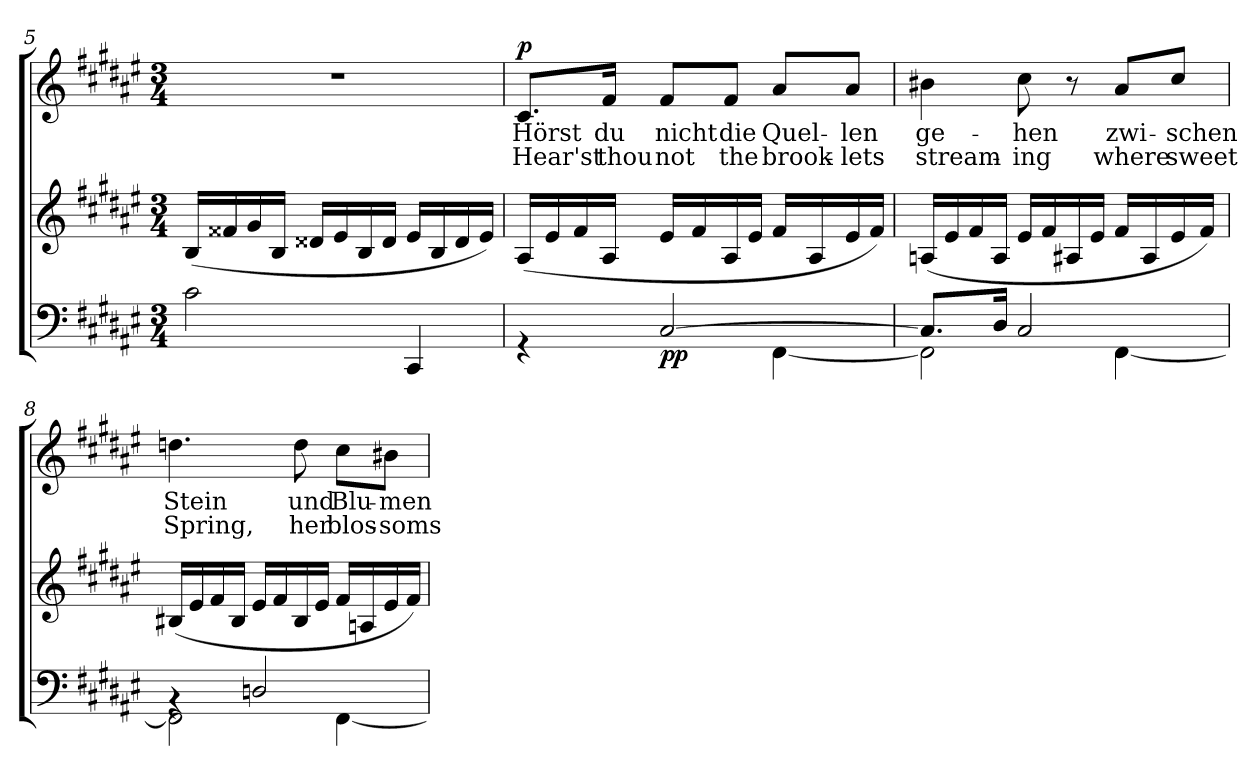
**kern	**kern	**dynam	**kern	**text	**text	**dynam
*part2	*part2	*part2	*part1	*part1	*part1	*part1
*staff3	*staff2	*staff2/3	*staff1	*staff1	*staff1	*staff1
*clefF4	*clefG2	*	*clefG2	*	*	*
*k[f#c#g#d#a#e#]	*k[f#c#g#d#a#e#]	*	*k[f#c#g#d#a#e#]	*	*	*
*M3/4	*M3/4	*	*M3/4	*	*	*
=5	=5	=5	=5	=5	=5	=5
2c#\	(>16B/LL	.	2.r	.	.	.
.	16f##X/	.	.	.	.	.
.	16g#/	.	.	.	.	.
.	16B/JJ	.	.	.	.	.
.	16d##X/LL	.	.	.	.	.
.	16e#/	.	.	.	.	.
.	16B/	.	.	.	.	.
.	16d##/JJ	.	.	.	.	.
4CC#/	16e#/LL	.	.	.	.	.
.	16B/	.	.	.	.	.
.	16d##/	.	.	.	.	.
.	16e#/JJ)	.	.	.	.	.
=6	=6	=6	=6	=6	=6	=6
*^	*	*	*	*	*	*
!	!	!	!	!	!LO:LY:b	!LO:LY:b	!LO:DY:a
4rGG	2ryy	(>16A#/LL	.	8.c#/L	Hörst	Hear'st	p
.	.	16e#/	.	.	.	.	.
.	.	16f#/	.	.	.	.	.
!	!	!	!	!	!LO:LY:b	!LO:LY:b	!
.	.	16A#/JJ	.	16f#/Jk	du	thou	.
!	!	!	!LO:DY:b=2	!	!LO:LY:b	!LO:LY:b	!
[2C#/	.	16e#/LL	pp	8f#/L	nicht	not	.
.	.	16f#/	.	.	.	.	.
!	!	!	!	!	!LO:LY:b	!LO:LY:b	!
.	.	16A#/	.	8f#/J	die	the	.
.	.	16e#/JJ	.	.	.	.	.
!	!	!	!	!	!LO:LY:b	!LO:LY:b	!
.	[4FF#\	16f#/LL	.	8a#/L	Quel-	brook-	.
.	.	16A#/	.	.	.	.	.
!	!	!	!	!	!LO:LY:b	!LO:LY:b	!
.	.	16e#/	.	8a#/J	-len	-lets	.
.	.	16f#/JJ)	.	.	.	.	.
!!LO:LB:g=z
=7	=7	=7	=7	=7	=7	=7	=7
!	!	!	!	!	!LO:LY:b	!LO:LY:b	!
8.C#/L]	2FF#\]	(>16An/LL	.	4b#X\	ge-	stream-	.
.	.	16e#/	.	.	.	.	.
.	.	16f#/	.	.	.	.	.
16D#/Jk	.	16A/JJ	.	.	.	.	.
!	!	!	!	!	!LO:LY:b	!LO:LY:b	!
2C#/	.	16e#/LL	.	8cc#\	-hen	-ing	.
.	.	16f#/	.	.	.	.	.
.	.	16A#X/	.	8r	.	.	.
.	.	16e#/JJ	.	.	.	.	.
!	!	!	!	!	!LO:LY:b	!LO:LY:b	!
.	[4FF#\	16f#/LL	.	8a#/L	zwi-	where	.
.	.	16A#/	.	.	.	.	.
!	!	!	!	!	!LO:LY:b	!LO:LY:b	!
.	.	16e#/	.	8cc#/J	-schen	sweet	.
.	.	16f#/JJ)	.	.	.	.	.
=8	=8	=8	=8	=8	=8	=8	=8
!	!	!	!	!	!LO:LY:b	!LO:LY:b	!
4rBB	2FF#\]	(>16B#X/LL	.	4.ddn\	Stein	Spring,	.
.	.	16e#/	.	.	.	.	.
.	.	16f#/	.	.	.	.	.
.	.	16B#/JJ	.	.	.	.	.
2Dn/	.	16e#/LL	.	.	.	.	.
.	.	16f#/	.	.	.	.	.
!	!	!	!	!	!LO:LY:b	!LO:LY:b	!
.	.	16B#/	.	8dd\	und	her	.
.	.	16e#/JJ	.	.	.	.	.
!	!	!	!	!	!LO:LY:b	!LO:LY:b	!
.	[4FF#\	16f#/LL	.	8cc#\L	Blu-	blos-	.
.	.	16An/	.	.	.	.	.
!	!	!	!	!	!LO:LY:b	!LO:LY:b	!
.	.	16e#/	.	8b#X\J	-men	-soms	.
.	.	16f#/JJ)	.	.	.	.	.
*v	*v	*	*	*	*	*	*
=	=	=	=	=	=	=
*-	*-	*-	*-	*-	*-	*-
